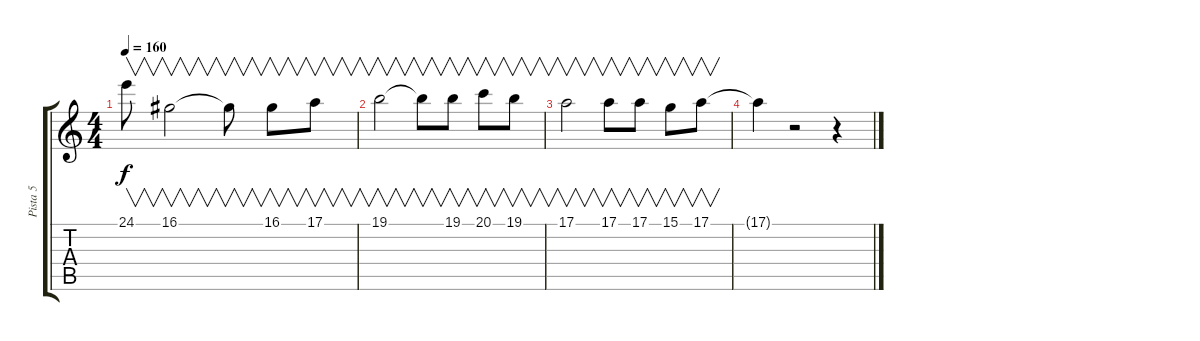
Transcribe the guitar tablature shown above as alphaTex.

\track ("Pista 5" "Pista 5") {instrument whistle}
\staff {score tabs}
\tuning (E4 B3 G3 D3 A2 E2) {hide}
\ts (4 4)
\tempo 160
\clef g2
\ks c
24.1.8{v dy f} 16.1.2{v} 16.1{t}.8{v} 16.1.8{v} 17.1.8{v} |
19.1.2{v} 19.1{t}.8{v} 19.1.8{v} 20.1.8{v} 19.1.8{v} |
17.1.2{v} 17.1.8{v} 17.1.8{v} 15.1.8{v} 17.1.8{v} |
17.1{t}.4 r.2 r.4
